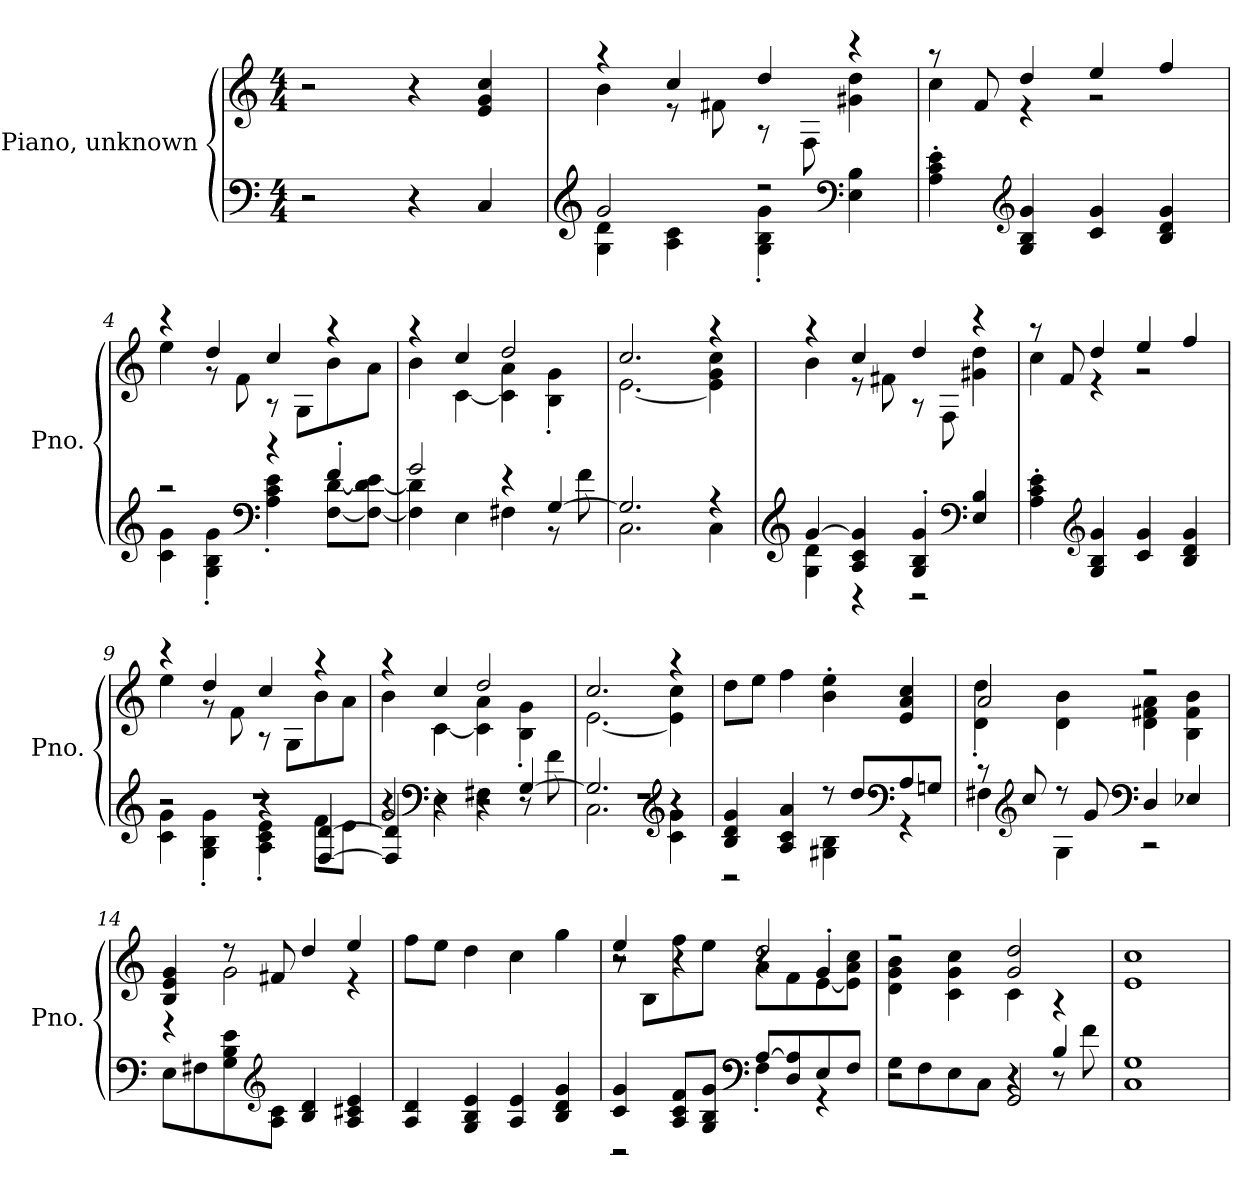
**kern	**kern
*part1	*part1
*staff2	*staff1
*I"Piano, unknown	*
*I'Pno.	*
*clefF4	*clefG2
*k[]	*k[]
*M4/4	*M4/4
*MM120	*MM120
=1	=1
2r	2r
4r	4r
4C/	4e/ 4g/ 4cc/
=2	=2
*clefG2	*
*^	*^
2g/	4G\ 4d\	4r	4b\
.	4A\ 4c\	4cc/	8r
.	.	.	8f#X\
2r	4G\' 4B\' 4g\'	4dd/	8r
.	.	.	8F\
*clefF4	*	*	*
.	4E\ 4B\	4r	4g#X\ 4dd\
*v	*v	*	*
=3	=3	=3
4A\' 4c\' 4e\'	8r	4cc\
.	8f/	.
*clefG2	*	*
4G/ 4B/ 4g/	4dd/	4r
4c/ 4g/	4ee/	2r
4B/ 4d/ 4g/	4ff/	.
=4	=4	=4
*^	*	*
2r	4c\ 4g\	4r	4ee\
.	4G\' 4B\' 4g\'	4dd/	8r
.	.	.	8f\
*clefF4	*	*	*
4r	4A\' 4c\' 4e\'	4cc/	8r
.	.	.	8G\L
4f'/	[8F\ [8d\L	4r	8b\
.	8F\_ 8d\_ 8e\J	.	8a\J
=5	=5	=5	=5
2g/	4F\] 4d\]	4r	4b\
.	4E\	4cc/	[4c\
4r	4F#X\	2dd/	4c\] 4a\
[4G/	8r	.	4B\' 4g\'
.	8f\	.	.
=6	=6	=6	=6
2.G/]	2.C\	2.cc/	[2.e\
4r	4C\	4r	4e\] 4g\ 4cc\
!!LO:LB:g=z	!!
=7	=7	=7	=7
*clefG2	*	*	*
[4g/	4G\ 4d\	4r	4b\
4A/ 4c/ 4g/]	4r	4cc/	8r
.	.	.	8f#X\
4G/' 4B/' 4g/'	2r	4dd/	8r
.	.	.	8F\
*clefF4	*	*	*
4E/ 4B/	.	4r	4g#X\ 4dd\
*v	*v	*	*
=8	=8	=8
4A\' 4c\' 4e\'	8r	4cc\
.	8f/	.
*clefG2	*	*
4G/ 4B/ 4g/	4dd/	4r
4c/ 4g/	4ee/	2r
4B/ 4d/ 4g/	4ff/	.
=9	=9	=9
*^	*	*
*	*^	*	*
1r	4c\ 4g\	2r	4r	4ee\
.	4G\' 4B\' 4g\'	.	4dd/	8r
.	.	.	.	8f\
.	4A\' 4c\' 4e\'	4r	4cc/	8r
.	.	.	.	8G\L
.	8f\L	[4F/ [4d/	4r	8b\
.	8e\J	.	.	8a\J
=10	=10	=10	=10	=10
2g/	4r	4F/] 4d/]	4r	4b\
*clefF4	*	*	*	*
.	4E\	4r	4cc/	[4c\
2r	4F#X\	4r	2dd/	4c\] 4a\
.	8r	[4G/	.	4B\' 4g\'
.	8f\	.	.	.
=11	=11	=11	=11	=11
1r	2.C\	2.G/]	2.cc/	[2.e\
*clefG2	*	*	*	*
.	4c\ 4g\	4r	4r	4e\] 4cc\
*	*v	*v	*	*
*	*	*v	*v
!!LO:LB:g=z
=12	=12	=12
4B/ 4d/ 4g/	2r	8dd\L
.	.	8ee\J
4A/ 4c/ 4a/	.	4ff\
8r	4G#X\ 4B\	4b\' 4ee\'
8dd/L	.	.
*clefF4	*	*
8A/	4r	4e/ 4a/ 4cc/
8Gn/J	.	.
=13	=13	=13
*	*	*^
8r	4F#X\	2a/	4d\' 4dd\'
*clefG2	*	*	*
8cc/	.	.	.
8r	4G\	.	4d\ 4b\
8g/	.	.	.
*clefF4	*	*	*
4D/	2r	2r	4d\ 4f#X\ 4a\
4E-X/	.	.	4B\ 4f#\ 4b\
*v	*v	*	*
=14	=14	=14
8E\L	4B/ 4e/ 4g/	4r
8F#X\	.	.
8G\ 8B\ 8e\	8r	2g\
*clefG2	*	*
8A\ 8c\J	8f#X/	.
4B/ 4d/	4dd/	.
4A/ 4c#X/ 4e/	4ee/	4r
*	*v	*v
=15	=15
4A/ 4d/	8ff\L
.	8ee\J
4G/ 4B/ 4e/	4dd\
4A/ 4e/	4cc\
4B/ 4d/ 4g/	4gg\
!!LO:LB:g=z
=16	=16
*^	*^
*	*	*	*^
4c/ 4g/	2r	4ee/	8r	2r
.	.	.	8B\L	.
8A/ 8c/ 8f/L	.	4r	8ff\	.
8G/ 8B/ 8g/J	.	.	8ee\J	.
*clefF4	*	*	*	*
[8A/L	4F'\	2dd/	8a\L	4r
8D/ 8A/]	.	.	8f\	.
8E/	4r	.	[8e\	4g'/
8F/J	.	.	8e\] 8a\ 8cc\J	.
*	*	*	*v	*v
=17	=17	=17	=17
*	*^	*	*
2r	8G\L	2r	2r	4d\ 4g\ 4b\
.	8F\	.	.	.
.	8E\	.	.	4c\ 4g\ 4cc\
.	8C\J	.	.	.
4r	4r	2GG/	2g/ 2dd/	4c\
4B/	8r	.	.	4r
.	8f\	.	.	.
*v	*v	*v	*	*
*	*v	*v
=18	=18
1C 1G	1e 1cc
=	=
*-	*-
